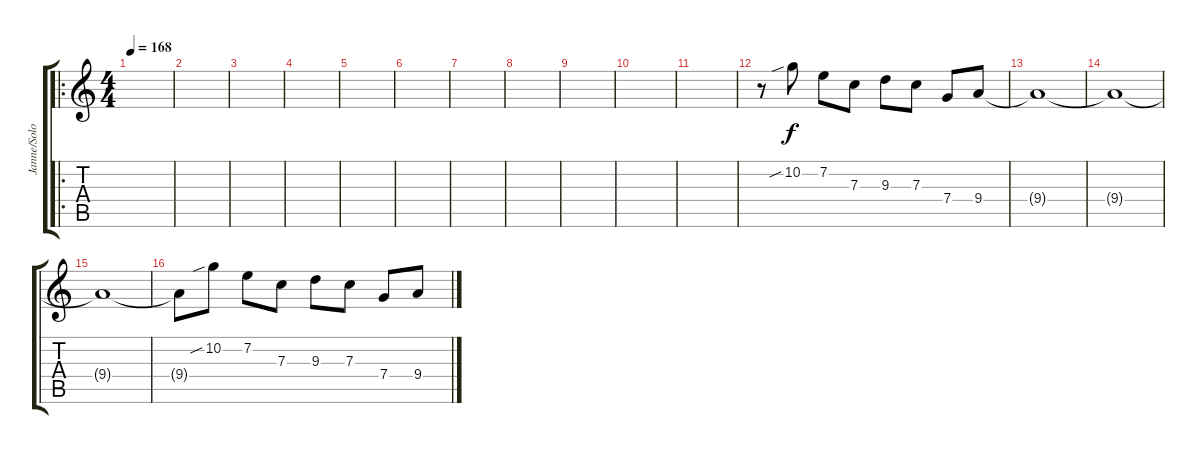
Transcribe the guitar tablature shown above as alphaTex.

\track ("Janne/Solo" "Janne/Solo") {instrument distortionguitar}
\staff {score tabs}
\tuning (D4 A3 F3 C3 G2 D2) {hide}
\ro
\ts (4 4)
\tempo 168
\clef g2
\ks c
|
|
|
|
|
|
|
|
|
|
|
r.8{volume 10 instrument lead2sawtooth} 10.2{sib}.8 7.2.8 7.3.8 9.3.8 7.3.8 7.4.8 9.4.8 |
9.4{t}.1 |
9.4{t}.1 |
9.4{t}.1 |
9.4{t}.8 10.2{sib}.8 7.2.8 7.3.8 9.3.8 7.3.8 7.4.8 9.4.8
